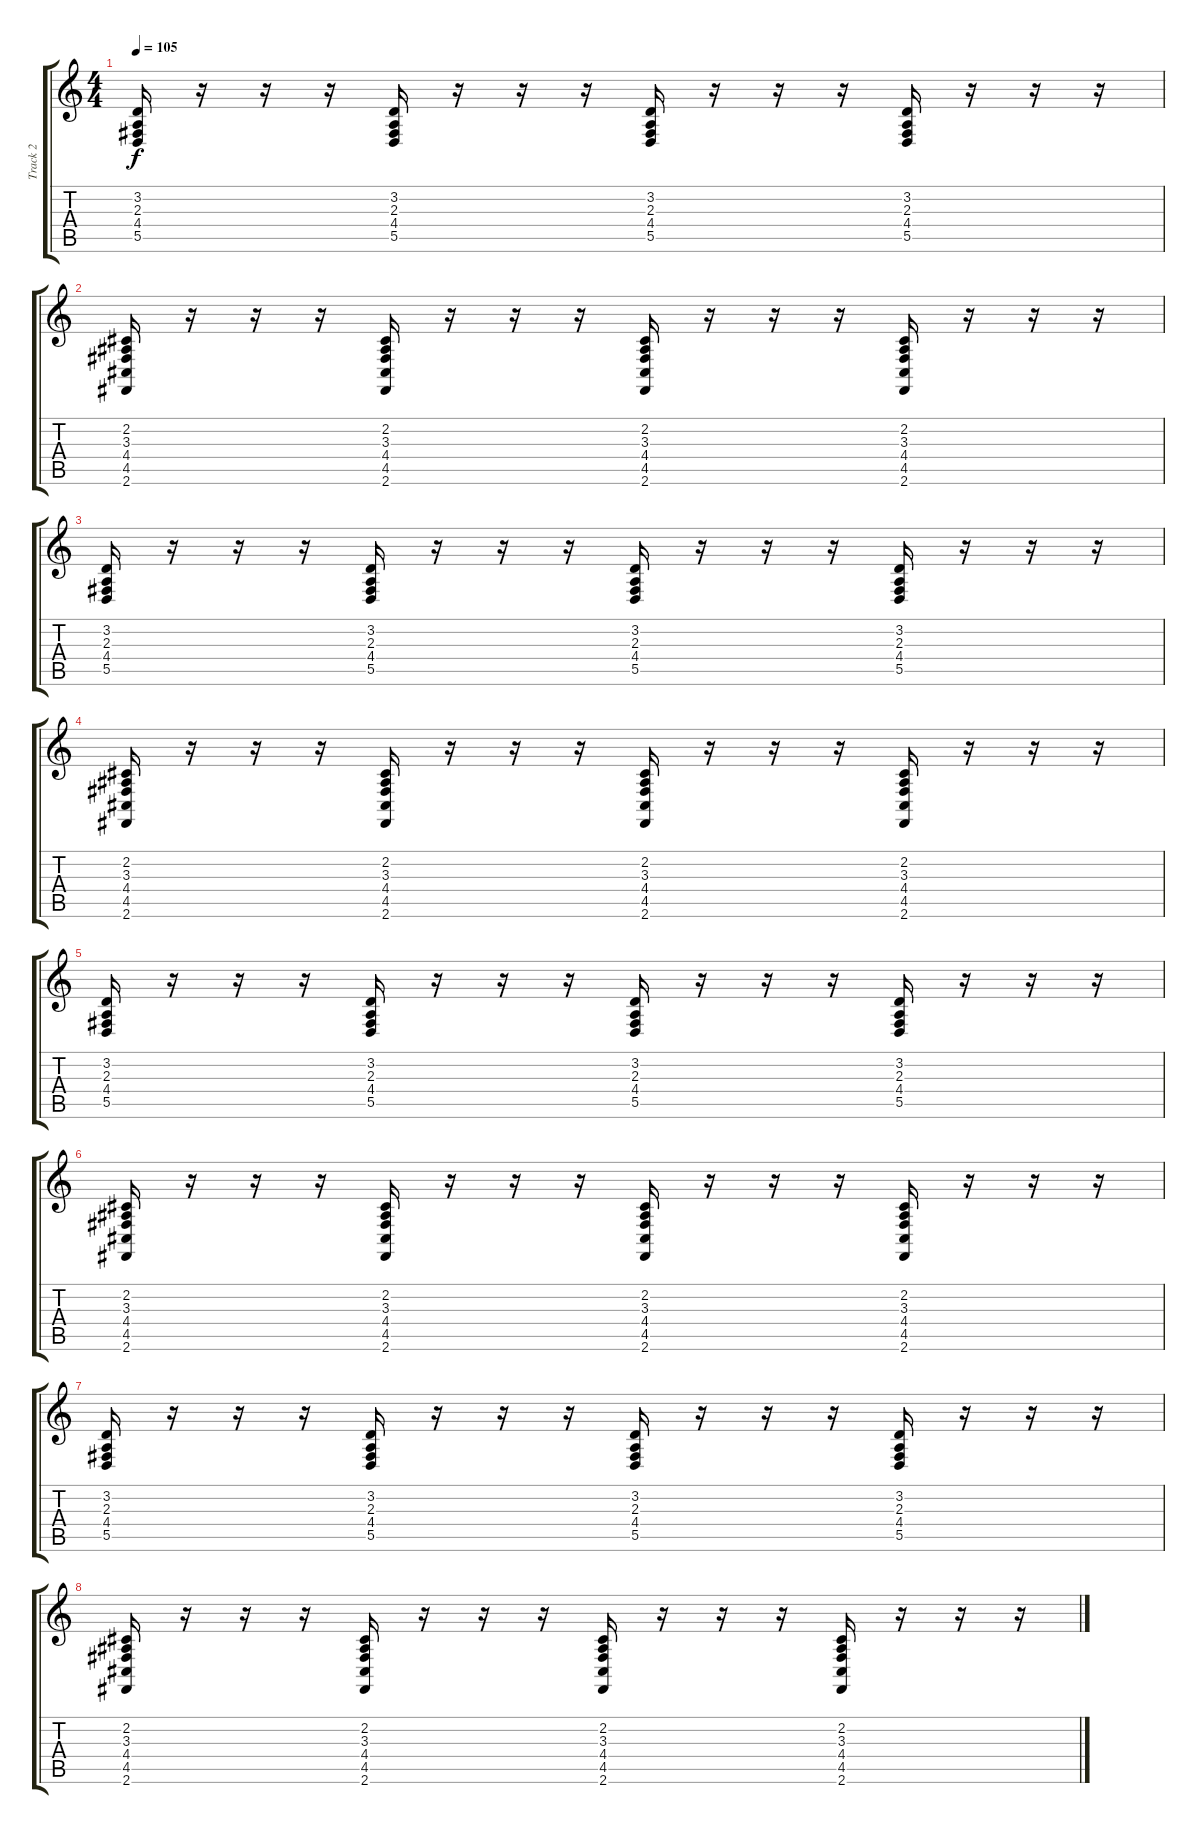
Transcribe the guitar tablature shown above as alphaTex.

\track ("Track 2" "Track 2") {instrument rockorgan}
\staff {score tabs}
\tuning (E4 B3 G3 D3 A2 E2) {hide}
\ts (4 4)
\tempo 105
\clef g2
\ks c
(3.2 2.3 4.4 5.5).16{dy f} r.16 r.16 r.16 (3.2 2.3 4.4 5.5).16 r.16 r.16 r.16 (3.2 2.3 4.4 5.5).16 r.16 r.16 r.16 (3.2 2.3 4.4 5.5).16 r.16 r.16 r.16 |
(2.2 3.3 4.4 4.5 2.6).16 r.16 r.16 r.16 (2.2 3.3 4.4 4.5 2.6).16 r.16 r.16 r.16 (2.2 3.3 4.4 4.5 2.6).16 r.16 r.16 r.16 (2.2 3.3 4.4 4.5 2.6).16 r.16 r.16 r.16 |
(3.2 2.3 4.4 5.5).16 r.16 r.16 r.16 (3.2 2.3 4.4 5.5).16 r.16 r.16 r.16 (3.2 2.3 4.4 5.5).16 r.16 r.16 r.16 (3.2 2.3 4.4 5.5).16 r.16 r.16 r.16 |
(2.2 3.3 4.4 4.5 2.6).16 r.16 r.16 r.16 (2.2 3.3 4.4 4.5 2.6).16 r.16 r.16 r.16 (2.2 3.3 4.4 4.5 2.6).16 r.16 r.16 r.16 (2.2 3.3 4.4 4.5 2.6).16 r.16 r.16 r.16 |
(3.2 2.3 4.4 5.5).16 r.16 r.16 r.16 (3.2 2.3 4.4 5.5).16 r.16 r.16 r.16 (3.2 2.3 4.4 5.5).16 r.16 r.16 r.16 (3.2 2.3 4.4 5.5).16 r.16 r.16 r.16 |
(2.2 3.3 4.4 4.5 2.6).16 r.16 r.16 r.16 (2.2 3.3 4.4 4.5 2.6).16 r.16 r.16 r.16 (2.2 3.3 4.4 4.5 2.6).16 r.16 r.16 r.16 (2.2 3.3 4.4 4.5 2.6).16 r.16 r.16 r.16 |
(3.2 2.3 4.4 5.5).16 r.16 r.16 r.16 (3.2 2.3 4.4 5.5).16 r.16 r.16 r.16 (3.2 2.3 4.4 5.5).16 r.16 r.16 r.16 (3.2 2.3 4.4 5.5).16 r.16 r.16 r.16 |
(2.2 3.3 4.4 4.5 2.6).16 r.16 r.16 r.16 (2.2 3.3 4.4 4.5 2.6).16 r.16 r.16 r.16 (2.2 3.3 4.4 4.5 2.6).16 r.16 r.16 r.16 (2.2 3.3 4.4 4.5 2.6).16 r.16 r.16 r.16
